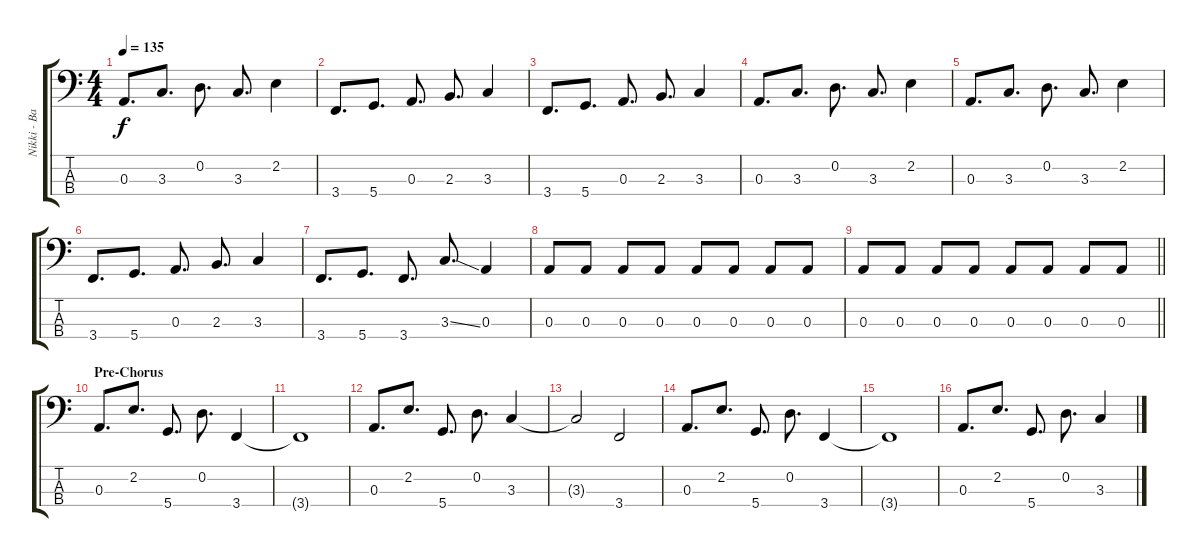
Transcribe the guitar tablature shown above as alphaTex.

\track ("Nikki - Bass" "Nikki - Ba") {instrument electricbasspick}
\staff {score tabs}
\tuning (G2 D2 A1 D1) {hide}
\ts (4 4)
\tempo 135
\clef f4
\ks c
0.3.8{d dy f} 3.3.8{d} 0.2.8{d} 3.3.8{d} 2.2.4 |
3.4.8{d} 5.4.8{d} 0.3.8{d} 2.3.8{d} 3.3.4 |
3.4.8{d} 5.4.8{d} 0.3.8{d} 2.3.8{d} 3.3.4 |
0.3.8{d} 3.3.8{d} 0.2.8{d} 3.3.8{d} 2.2.4 |
0.3.8{d} 3.3.8{d} 0.2.8{d} 3.3.8{d} 2.2.4 |
3.4.8{d} 5.4.8{d} 0.3.8{d} 2.3.8{d} 3.3.4 |
3.4.8{d} 5.4.8{d} 3.4.8{d} 3.3{ss}.8{d} 0.3.4 |
0.3.8 0.3.8 0.3.8 0.3.8 0.3.8 0.3.8 0.3.8 0.3.8 |
\barLineRight lightlight
0.3.8 0.3.8 0.3.8 0.3.8 0.3.8 0.3.8 0.3.8 0.3.8 |
\section ("" "Pre-Chorus")
0.3.8{d} 2.2.8{d} 5.4.8{d} 0.2.8{d} 3.4.4 |
3.4{t}.1 |
0.3.8{d} 2.2.8{d} 5.4.8{d} 0.2.8{d} 3.3.4 |
3.3{t}.2 3.4.2 |
0.3.8{d} 2.2.8{d} 5.4.8{d} 0.2.8{d} 3.4.4 |
3.4{t}.1 |
0.3.8{d} 2.2.8{d} 5.4.8{d} 0.2.8{d} 3.3.4
